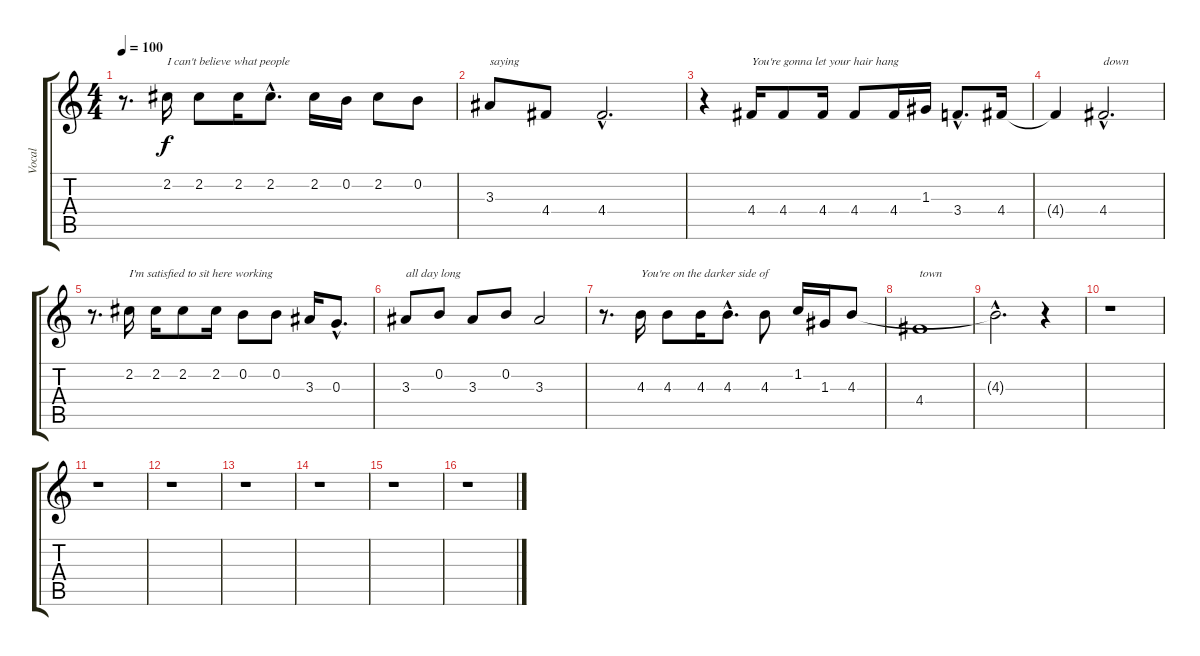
\track ("Vocal" "Vocal") {instrument distortionguitar}
\staff {score tabs}
\tuning (E4 B3 G3 D3 A2 E2) {hide}
\ts (4 4)
\tempo 100
\clef g2
\ks c
r.8{d dy f} 2.2.16{txt "I can't believe what people"} 2.2.8 2.2.16 2.2{hac}.8{d} 2.2.16 0.2.16 2.2.8 0.2.8 |
3.3.8{txt "saying"} 4.4.8 4.4{hac}.2{d} |
r.4 4.4.16{txt "You're gonna let your hair hang"} 4.4.8 4.4.16 4.4.8 4.4.16 1.3.16 3.4{hac}.8{d} 4.4.16 |
4.4{t}.4 4.4{hac}.2{d txt "down"} |
r.8{d} 2.2.16{txt "I'm satisfied to sit here working"} 2.2.16 2.2.8 2.2.16 0.2.8 0.2.8 3.3.16 0.3{hac}.8{d} |
3.3.8{txt "all day long"} 0.2.8 3.3.8 0.2.8 3.3.2 |
r.8{d} 4.3.16{txt "You're on the darker side of"} 4.3.8 4.3.16 4.3{hac}.8{d} 4.3.8 1.2.16 1.3.16 4.3.8 |
4.4.1{txt "town"} |
4.3{hac t}.2{d} r.4 |
r.1 |
r.1 |
r.1 |
r.1 |
r.1 |
r.1 |
r.1
